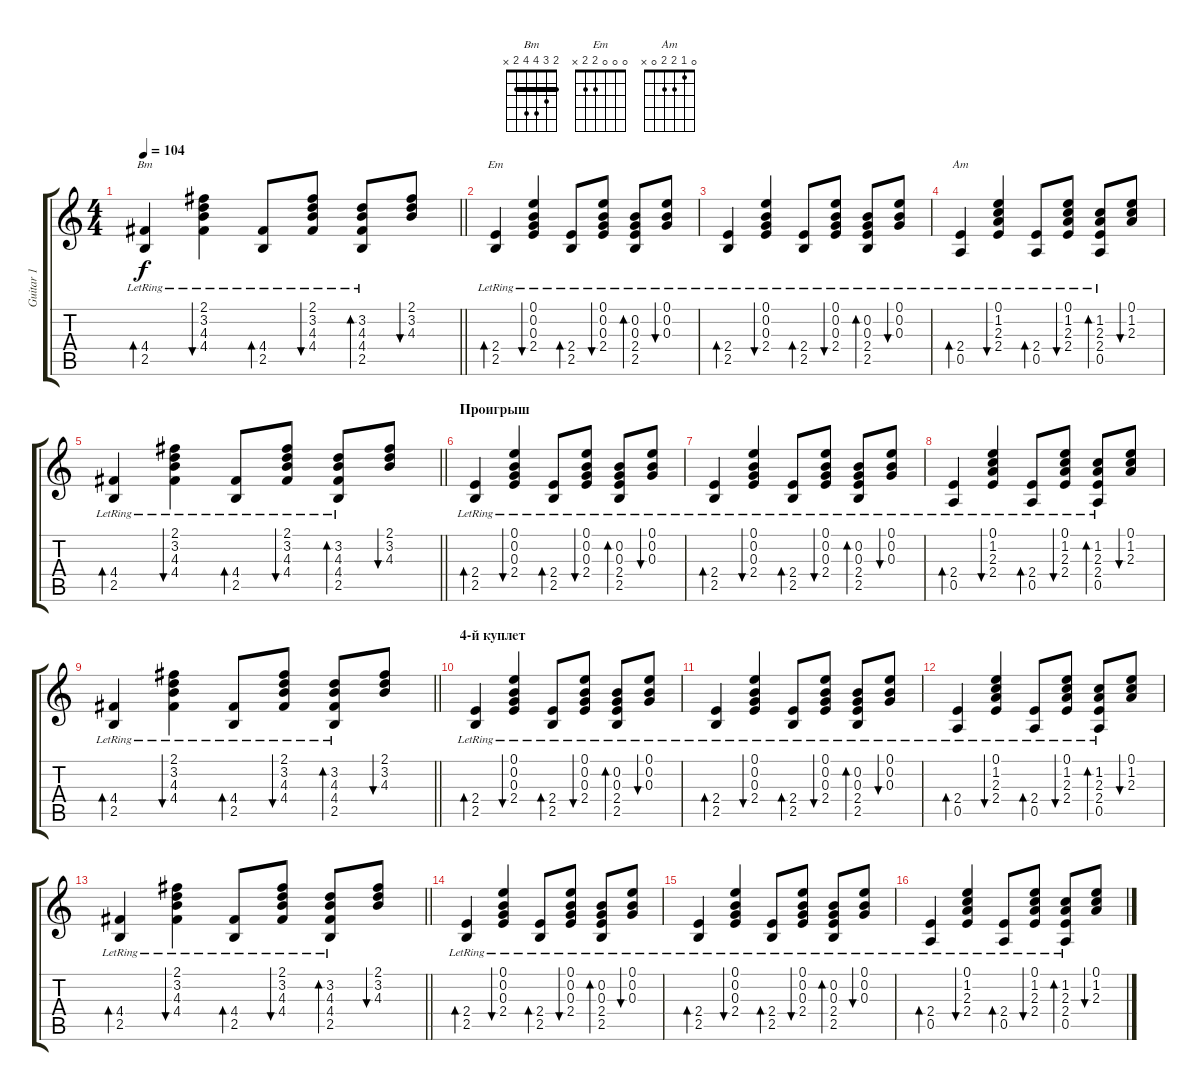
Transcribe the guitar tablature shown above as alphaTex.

\track ("Guitar 1" "Guitar 1") {instrument acousticguitarsteel}
\staff {score tabs}
\tuning (E4 B3 G3 D3 A2 E2) {hide}
\chord ("Bm" 2 3 4 4 2 x) {barre 2}
\chord ("Em" 0 0 0 2 2 x)
\chord ("Am" 0 1 2 2 0 x)
\ts (4 4)
\tempo 104
\clef g2
\barLineRight lightlight
\ks c
(4.4{lr} 2.5{lr}).4{bd 60 ch "Bm" dy f} (2.1{lr} 3.2{lr} 4.3{lr} 4.4{lr}).4{bu 60} (4.4{lr} 2.5{lr}).8{bd 60} (2.1{lr} 3.2{lr} 4.3{lr} 4.4{lr}).8{bu 60} (3.2 4.3{lr} 4.4{lr} 2.5{lr}).8{bd 60} (2.1 3.2 4.3).8{bu 60} |
\section ("" "")
(2.4{lr} 2.5{lr}).4{bd 60 ch "Em"} (0.1{lr} 0.2{lr} 0.3{lr} 2.4{lr}).4{bu 60} (2.4{lr} 2.5{lr}).8{bd 60} (0.1{lr} 0.2{lr} 0.3{lr} 2.4{lr}).8{bu 60} (0.2 0.3{lr} 2.4{lr} 2.5{lr}).8{bd 60} (0.1{lr} 0.2{lr} 0.3{lr}).8{bu 60} |
(2.4{lr} 2.5{lr}).4{bd 60} (0.1{lr} 0.2{lr} 0.3{lr} 2.4{lr}).4{bu 60} (2.4{lr} 2.5{lr}).8{bd 60} (0.1{lr} 0.2{lr} 0.3{lr} 2.4{lr}).8{bu 60} (0.2 0.3{lr} 2.4{lr} 2.5{lr}).8{bd 60} (0.1{lr} 0.2 0.3).8{bu 60} |
(2.4{lr} 0.5{lr}).4{bd 60 ch "Am"} (0.1{lr} 1.2{lr} 2.3{lr} 2.4{lr}).4{bu 60} (2.4{lr} 0.5{lr}).8{bd 60} (0.1{lr} 1.2{lr} 2.3{lr} 2.4{lr}).8{bu 60} (1.2 2.3{lr} 2.4{lr} 0.5{lr}).8{bd 60} (0.1 1.2 2.3).8{bu 60} |
\barLineRight lightlight
(4.4{lr} 2.5{lr}).4{bd 60} (2.1{lr} 3.2{lr} 4.3{lr} 4.4{lr}).4{bu 60} (4.4{lr} 2.5{lr}).8{bd 60} (2.1{lr} 3.2{lr} 4.3{lr} 4.4{lr}).8{bu 60} (3.2 4.3{lr} 4.4{lr} 2.5{lr}).8{bd 60} (2.1 3.2 4.3).8{bu 60} |
\section ("" "Проигрыш")
(2.4{lr} 2.5{lr}).4{bd 60} (0.1{lr} 0.2{lr} 0.3{lr} 2.4{lr}).4{bu 60} (2.4{lr} 2.5{lr}).8{bd 60} (0.1{lr} 0.2{lr} 0.3{lr} 2.4{lr}).8{bu 60} (0.2 0.3{lr} 2.4{lr} 2.5{lr}).8{bd 60} (0.1{lr} 0.2{lr} 0.3{lr}).8{bu 60} |
(2.4{lr} 2.5{lr}).4{bd 60} (0.1{lr} 0.2{lr} 0.3{lr} 2.4{lr}).4{bu 60} (2.4{lr} 2.5{lr}).8{bd 60} (0.1{lr} 0.2{lr} 0.3{lr} 2.4{lr}).8{bu 60} (0.2 0.3{lr} 2.4{lr} 2.5{lr}).8{bd 60} (0.1{lr} 0.2 0.3).8{bu 60} |
(2.4{lr} 0.5{lr}).4{bd 60} (0.1{lr} 1.2{lr} 2.3{lr} 2.4{lr}).4{bu 60} (2.4{lr} 0.5{lr}).8{bd 60} (0.1{lr} 1.2{lr} 2.3{lr} 2.4{lr}).8{bu 60} (1.2 2.3{lr} 2.4{lr} 0.5{lr}).8{bd 60} (0.1 1.2 2.3).8{bu 60} |
\barLineRight lightlight
(4.4{lr} 2.5{lr}).4{bd 60} (2.1{lr} 3.2{lr} 4.3{lr} 4.4{lr}).4{bu 60} (4.4{lr} 2.5{lr}).8{bd 60} (2.1{lr} 3.2{lr} 4.3{lr} 4.4{lr}).8{bu 60} (3.2 4.3{lr} 4.4{lr} 2.5{lr}).8{bd 60} (2.1 3.2 4.3).8{bu 60} |
\section ("" "4-й куплет")
(2.4{lr} 2.5{lr}).4{bd 60} (0.1{lr} 0.2{lr} 0.3{lr} 2.4{lr}).4{bu 60} (2.4{lr} 2.5{lr}).8{bd 60} (0.1{lr} 0.2{lr} 0.3{lr} 2.4{lr}).8{bu 60} (0.2 0.3{lr} 2.4{lr} 2.5{lr}).8{bd 60} (0.1{lr} 0.2{lr} 0.3{lr}).8{bu 60} |
(2.4{lr} 2.5{lr}).4{bd 60} (0.1{lr} 0.2{lr} 0.3{lr} 2.4{lr}).4{bu 60} (2.4{lr} 2.5{lr}).8{bd 60} (0.1{lr} 0.2{lr} 0.3{lr} 2.4{lr}).8{bu 60} (0.2 0.3{lr} 2.4{lr} 2.5{lr}).8{bd 60} (0.1{lr} 0.2 0.3).8{bu 60} |
(2.4{lr} 0.5{lr}).4{bd 60} (0.1{lr} 1.2{lr} 2.3{lr} 2.4{lr}).4{bu 60} (2.4{lr} 0.5{lr}).8{bd 60} (0.1{lr} 1.2{lr} 2.3{lr} 2.4{lr}).8{bu 60} (1.2 2.3{lr} 2.4{lr} 0.5{lr}).8{bd 60} (0.1 1.2 2.3).8{bu 60} |
\barLineRight lightlight
(4.4{lr} 2.5{lr}).4{bd 60} (2.1{lr} 3.2{lr} 4.3{lr} 4.4{lr}).4{bu 60} (4.4{lr} 2.5{lr}).8{bd 60} (2.1{lr} 3.2{lr} 4.3{lr} 4.4{lr}).8{bu 60} (3.2 4.3{lr} 4.4{lr} 2.5{lr}).8{bd 60} (2.1 3.2 4.3).8{bu 60} |
\section ("" "")
(2.4{lr} 2.5{lr}).4{bd 60} (0.1{lr} 0.2{lr} 0.3{lr} 2.4{lr}).4{bu 60} (2.4{lr} 2.5{lr}).8{bd 60} (0.1{lr} 0.2{lr} 0.3{lr} 2.4{lr}).8{bu 60} (0.2 0.3{lr} 2.4{lr} 2.5{lr}).8{bd 60} (0.1{lr} 0.2{lr} 0.3{lr}).8{bu 60} |
(2.4{lr} 2.5{lr}).4{bd 60} (0.1{lr} 0.2{lr} 0.3{lr} 2.4{lr}).4{bu 60} (2.4{lr} 2.5{lr}).8{bd 60} (0.1{lr} 0.2{lr} 0.3{lr} 2.4{lr}).8{bu 60} (0.2 0.3{lr} 2.4{lr} 2.5{lr}).8{bd 60} (0.1{lr} 0.2 0.3).8{bu 60} |
(2.4{lr} 0.5{lr}).4{bd 60} (0.1{lr} 1.2{lr} 2.3{lr} 2.4{lr}).4{bu 60} (2.4{lr} 0.5{lr}).8{bd 60} (0.1{lr} 1.2{lr} 2.3{lr} 2.4{lr}).8{bu 60} (1.2 2.3{lr} 2.4{lr} 0.5{lr}).8{bd 60} (0.1 1.2 2.3).8{bu 60}
